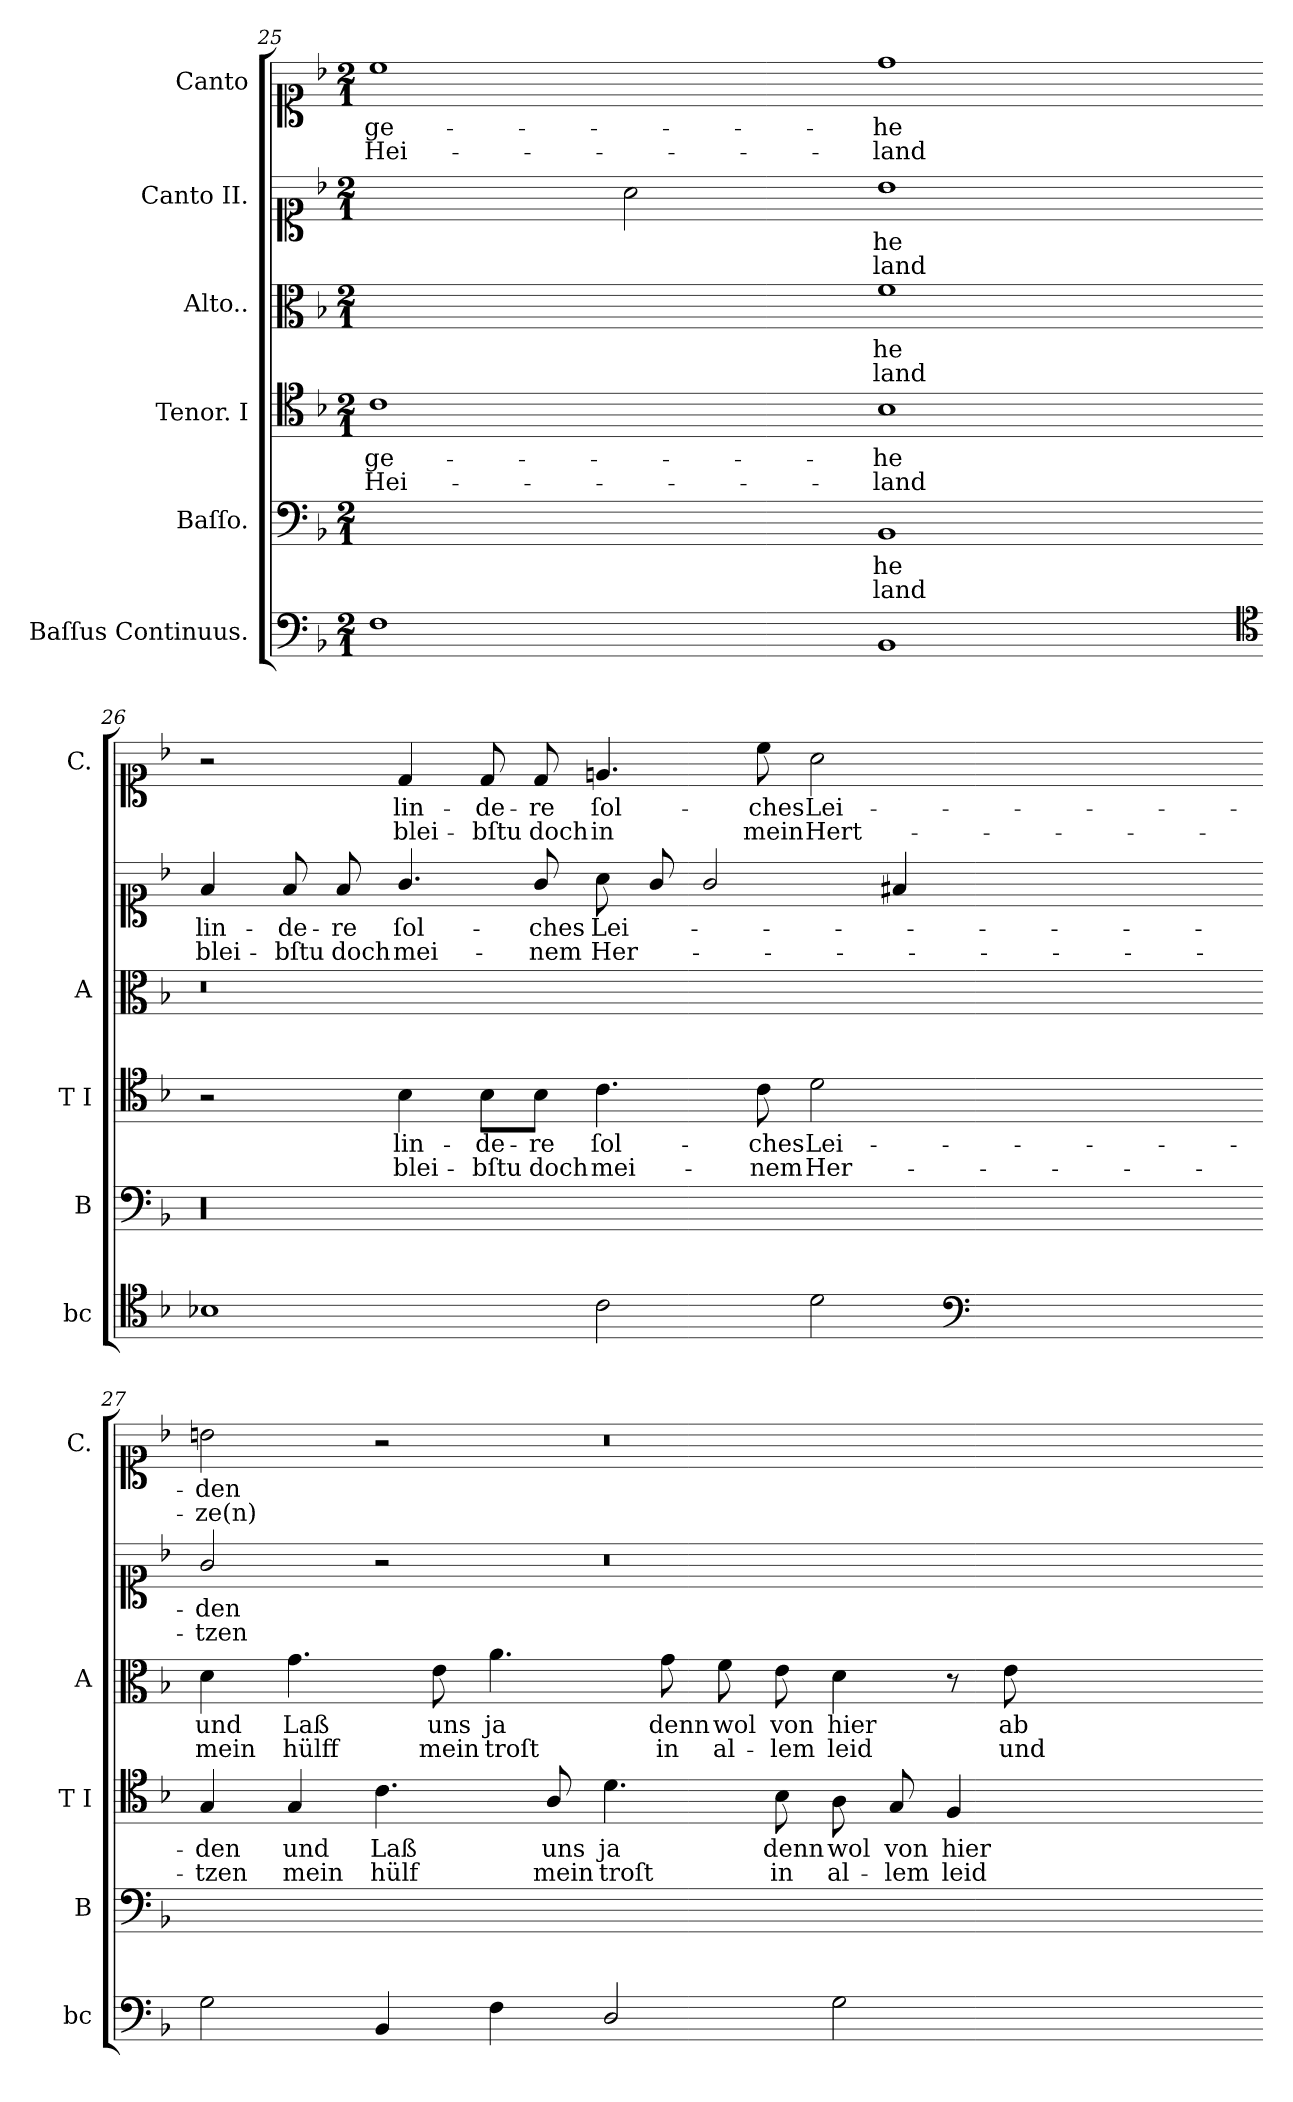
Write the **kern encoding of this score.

**kern	**kern	**text	**text	**kern	**text	**text	**kern	**text	**text	**kern	**text	**text	**kern	**text	**text
*part6	*part5	*part5	*part5	*part4	*part4	*part4	*part3	*part3	*part3	*part2	*part2	*part2	*part1	*part1	*part1
*staff6	*staff5	*staff5	*staff5	*staff4	*staff4	*staff4	*staff3	*staff3	*staff3	*staff2	*staff2	*staff2	*staff1	*staff1	*staff1
*I"Baſſus Continuus.	*I"Baſſo.	*	*	*I"Tenor. I	*	*	*I"Alto..	*	*	*I"Canto II.	*	*	*I"Canto	*	*
*I'bc	*I'B	*	*	*I'T I	*	*	*I'A	*	*	*	*	*	*I'C.	*	*
*clefF4	*clefF4	*	*	*clefC4	*	*	*clefC3	*	*	*clefC1	*	*	*clefC1	*	*
*k[b-]	*k[b-]	*	*	*k[b-]	*	*	*k[b-]	*	*	*k[b-]	*	*	*k[b-]	*	*
*M2/1	*M2/1	*	*	*M2/1	*	*	*M2/1	*	*	*M2/1	*	*	*M2/1	*	*
=25	=25	=25	=25	=25	=25	=25	=25	=25	=25	=25	=25	=25	=25	=25	=25
1F	1ryy	.	.	1c	-ge-	Hei-	1ryy	.	.	2ryy	.	.	1cc	-ge-	Hei-
.	.	.	.	.	.	.	.	.	.	2a\	.	.	.	.	.
1BB-	1BB-	-he	-land	1B-	-he	-land	1f	-he	-land	1b-	-he	-land	1dd	-he	-land
*clefC4	*	*	*	*	*	*	*	*	*	*	*	*	*	*	*
=26-	=26-	=26-	=26-	=26-	=26-	=26-	=26-	=26-	=26-	=26-	=26-	=26-	=26-	=26-	=26-
1B-X	00r	.	.	2r	.	.	0r	.	.	4f/	lin-	blei-	2r	.	.
.	.	.	.	.	.	.	.	.	.	8f/	-de-	-bſtu	.	.	.
.	.	.	.	.	.	.	.	.	.	8f/	-re	doch	.	.	.
.	.	.	.	4B-\	lin-	blei-	.	.	.	4.g/	ſol-	mei-	4d/	lin-	blei-
.	.	.	.	8B-\L	-de-	-bſtu	.	.	.	.	.	.	8d/	-de-	-bſtu
.	.	.	.	8B-\J	-re	doch	.	.	.	8g/	-ches	-nem	8d/	-re	doch
2c\	.	.	.	4.c\	ſol-	mei-	.	.	.	8a\	Lei-	Her-	4.en/	ſol-	in
.	.	.	.	.	.	.	.	.	.	8g/	.	.	.	.	.
.	.	.	.	.	.	.	.	.	.	2g/	.	.	.	.	.
.	.	.	.	8c\	-ches	-nem	.	.	.	.	.	.	8cc\	-ches	mein
2d\	.	.	.	2d\	Lei-	Her-	.	.	.	.	.	.	2a\	Lei-	Hert-
.	.	.	.	.	.	.	.	.	.	4f#X/	.	.	.	.	.
*clefF4	*	*	*	*	*	*	*	*	*	*	*	*	*	*	*
0ryy	.	.	.	0ryy	.	.	0ryy	.	.	0ryy	.	.	0ryy	.	.
=27-	=27-	=27-	=27-	=27-	=27-	=27-	=27-	=27-	=27-	=27-	=27-	=27-	=27-	=27-	=27-
2G\	0.ryy	.	.	4G/	-den	-tzen	4d\	und	mein	2g/	-den	tzen	2bn\	-den	-ze(n)
.	.	.	.	4G/	und	mein	4.g\	Laß	hülff	.	.	.	.	.	.
4BB-/	.	.	.	4.c\	Laß	hülf	.	.	.	2r	.	.	2r	.	.
.	.	.	.	.	.	.	8e\	uns	mein	.	.	.	.	.	.
4F\	.	.	.	.	.	.	4.a\	ja	troſt	.	.	.	.	.	.
.	.	.	.	8A/	uns	mein	.	.	.	.	.	.	.	.	.
2D/	.	.	.	4.d\	ja	troſt	.	.	.	0r	.	.	0r	.	.
.	.	.	.	.	.	.	8g\	denn	in	.	.	.	.	.	.
.	.	.	.	.	.	.	8f\	wol	al-	.	.	.	.	.	.
.	.	.	.	8B-\	denn	in	8e\	von	-lem	.	.	.	.	.	.
2G\	.	.	.	8A\	wol	al-	4d\	hier	leid	.	.	.	.	.	.
.	.	.	.	8G/	von	-lem	.	.	.	.	.	.	.	.	.
.	.	.	.	4F/	hier	leid	8r	.	.	.	.	.	.	.	.
.	.	.	.	.	.	.	8e\	ab-	und	.	.	.	.	.	.
1ryy	.	.	.	1ryy	.	.	1ryy	.	.	.	.	.	.	.	.
=-	=-	=-	=-	=-	=-	=-	=-	=-	=-	=-	=-	=-	=-	=-	=-
*-	*-	*-	*-	*-	*-	*-	*-	*-	*-	*-	*-	*-	*-	*-	*-
